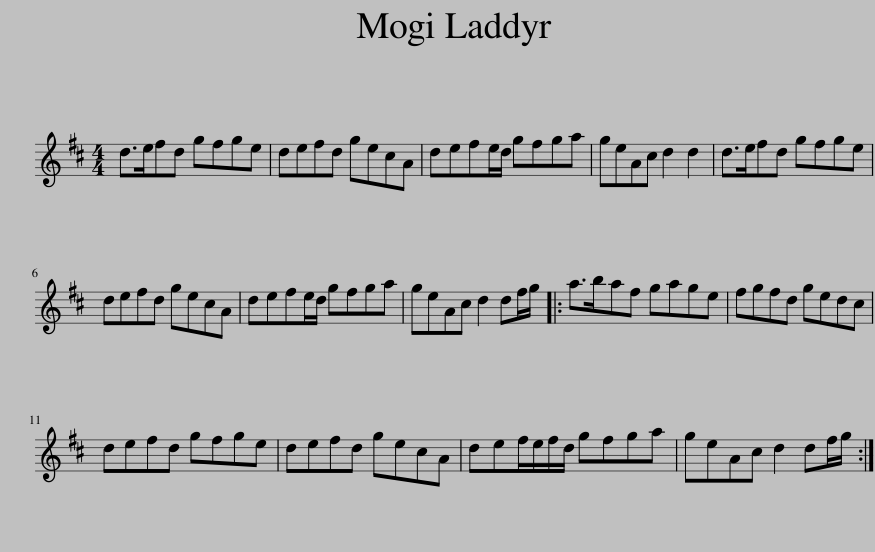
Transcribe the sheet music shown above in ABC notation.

X:1
L:1/8
M:4/4
I:linebreak $
K:D
V:1 treble
V:1
 d>efd gfge | defd gecA | defe/d/ gfga | geAc d2 d2 | d>efd gfge |$ %5
 defd gecA | defe/d/ gfga | geAc d2 df/g/ |: a>baf gage | fgfd gedc |$ %10
 defd gfge | defd gecA | def/e/f/d/ gfga | geAc d2 df/g/ :| %14
